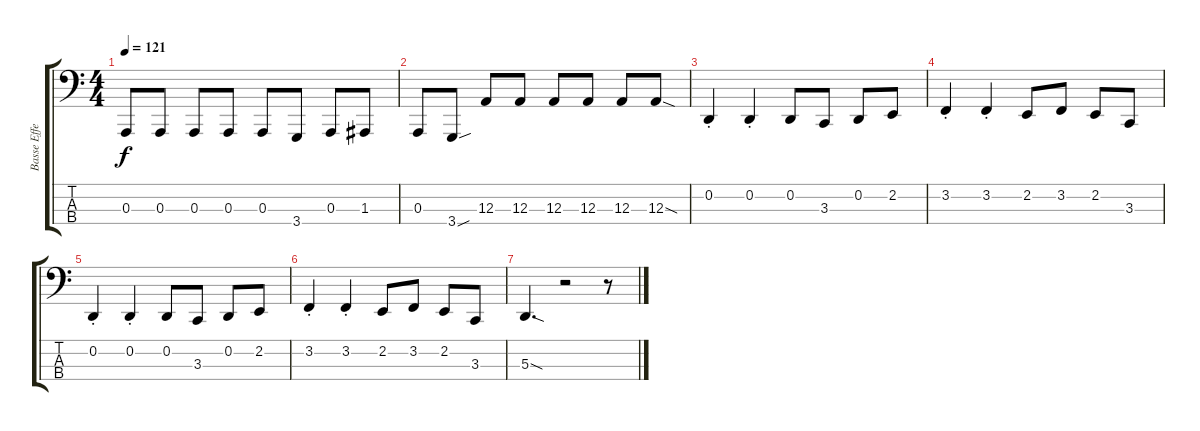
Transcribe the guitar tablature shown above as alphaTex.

\track ("Basse Effets" "Basse Effe") {instrument synthbrass1}
\staff {score tabs}
\tuning (G2 D2 A1 E1) {hide}
\ts (4 4)
\tempo 121
\clef f4
\ks c
0.3.8{dy f} 0.3.8 0.3.8 0.3.8 0.3.8 3.4.8 0.3.8 1.3.8 |
0.3.8 3.4{sou}.8 12.3.8 12.3.8 12.3.8 12.3.8 12.3.8 12.3{sod}.8 |
0.2{st}.4 0.2{st}.4 0.2.8 3.3.8 0.2.8 2.2.8 |
3.2{st}.4 3.2{st}.4 2.2.8 3.2.8 2.2.8 3.3.8 |
0.2{st}.4 0.2{st}.4 0.2.8 3.3.8 0.2.8 2.2.8 |
3.2{st}.4 3.2{st}.4 2.2.8 3.2.8 2.2.8 3.3.8 |
5.3{sod}.4{d} r.2 r.8
